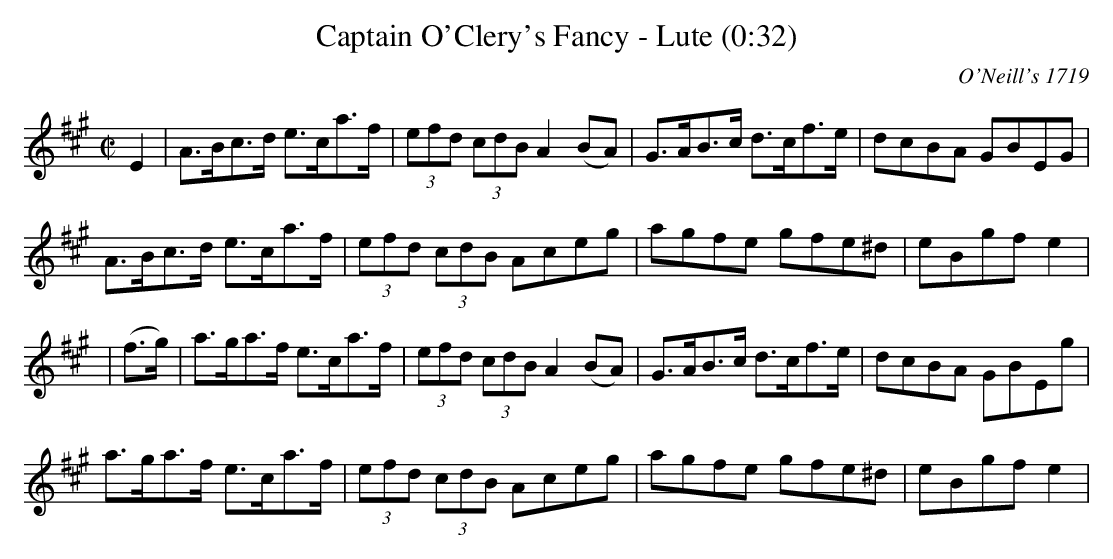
X:1
T:Captain O'Clery's Fancy - Lute (0:32)
C:O'Neill's 1719
M:C|
L:1/8
K:A
E2|A>Bc>d e>ca>f|(3efd (3cdB A2 (BA)|G>AB>c d>cf>e|dcBA GBEG|
A>Bc>d e>ca>f|(3efd (3cdB Aceg|agfe gfe^d|eBgf e2|
|(f>g)|a>ga>f e>ca>f|(3efd (3cdB A2 (BA)|G>AB>c d>cf>e|dcBA GBEg|
a>ga>f e>ca>f|(3efd (3cdB Aceg|agfe gfe^d|eBgf e2|
